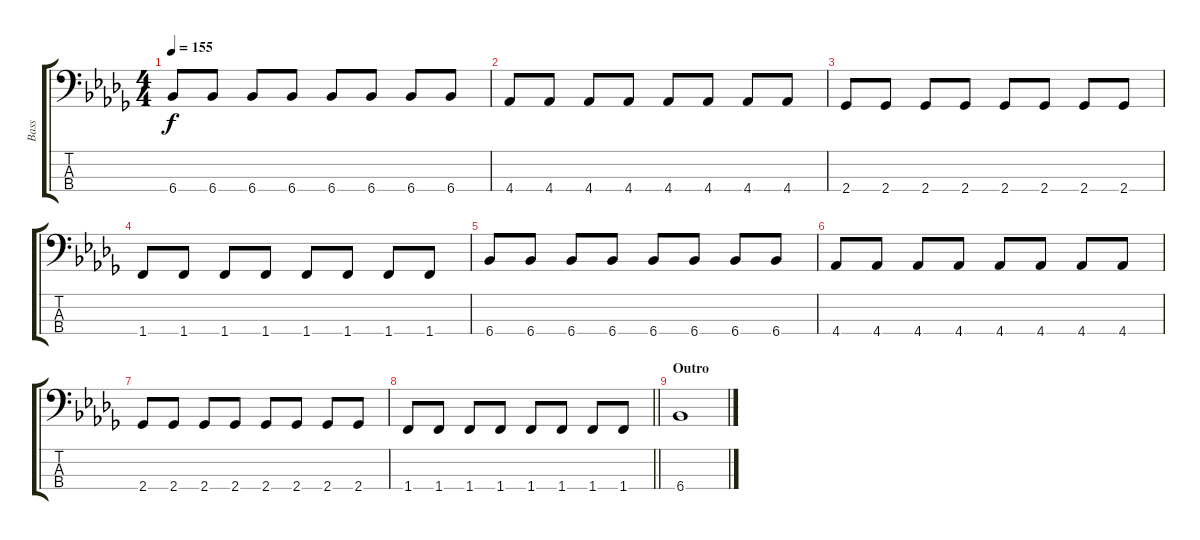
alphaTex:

\track ("Bass" "Bass") {instrument electricbassfinger}
\staff {score tabs}
\tuning (G2 D2 A1 E1) {hide}
\ts (4 4)
\tempo 155
\clef f4
\ks db
6.4.8{dy f} 6.4.8 6.4.8 6.4.8 6.4.8 6.4.8 6.4.8 6.4.8 |
4.4.8 4.4.8 4.4.8 4.4.8 4.4.8 4.4.8 4.4.8 4.4.8 |
2.4.8 2.4.8 2.4.8 2.4.8 2.4.8 2.4.8 2.4.8 2.4.8 |
1.4.8 1.4.8 1.4.8 1.4.8 1.4.8 1.4.8 1.4.8 1.4.8 |
6.4.8 6.4.8 6.4.8 6.4.8 6.4.8 6.4.8 6.4.8 6.4.8 |
4.4.8 4.4.8 4.4.8 4.4.8 4.4.8 4.4.8 4.4.8 4.4.8 |
2.4.8 2.4.8 2.4.8 2.4.8 2.4.8 2.4.8 2.4.8 2.4.8 |
\barLineRight lightlight
1.4.8 1.4.8 1.4.8 1.4.8 1.4.8 1.4.8 1.4.8 1.4.8 |
\section ("" "Outro")
6.4.1{volume 0}
